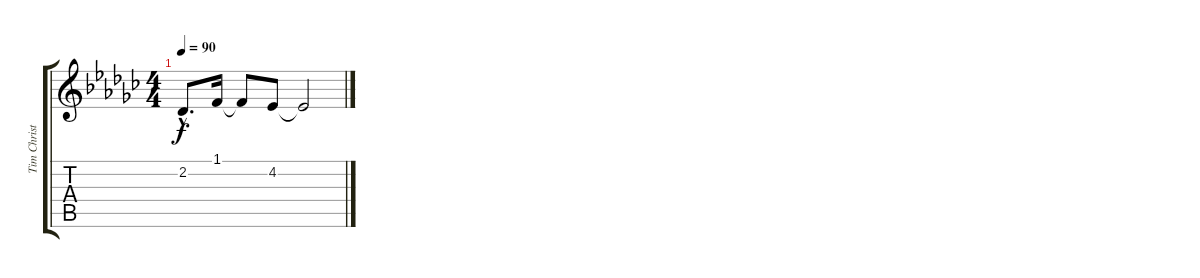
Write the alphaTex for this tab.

\track ("Tim Christensen (Vocal Backup)" "Tim Christ") {instrument violin}
\staff {score tabs}
\tuning (E4 B3 G3 D3 A2 E2) {hide}
\ts (4 4)
\tempo 90
\clef g2
\ks gb
2.2{hac t}.8{d dy f} 1.1.16 1.1{t}.8 4.2.8 4.2{t}.2
